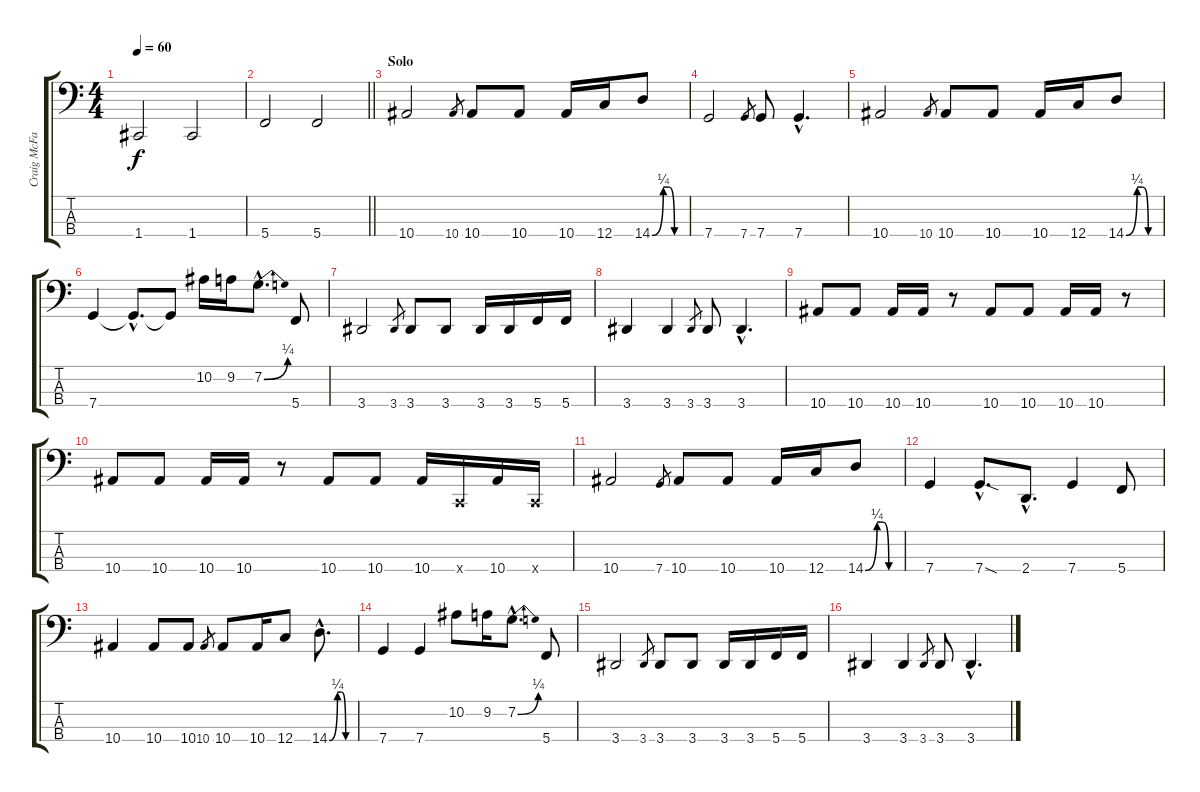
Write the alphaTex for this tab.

\track ("Craig McFarland" "Craig McFa") {instrument fretlessbass}
\staff {score tabs}
\tuning (G2 C2 G1 C1) {hide}
\ts (4 4)
\tempo 60
\clef f4
\ks c
1.4.2{dy f} 1.4.2 |
\barLineRight lightlight
5.4.2 5.4.2 |
\section ("" "Solo")
10.4.2 10.4.8{gr} 10.4.8 10.4.8 10.4.16 12.4.16 14.4{be (custom 0 0 20 1 30 1 40 0 60 0)}.8 |
7.4.2 7.4.8{gr} 7.4.8 7.4{hac}.4{d} |
10.4.2 10.4.8{gr} 10.4.8 10.4.8 10.4.16 12.4.16 14.4{be (custom 0 0 20 1 30 1 40 0 60 0)}.8 |
7.4.4 7.4{hac t}.8{d} 7.4{t}.8 10.2.16 9.2.16 7.2{be (bend 0 0 60 1) hac}.8{d} 5.4.8 |
3.4.2 3.4.8{gr} 3.4.8 3.4.8 3.4.16 3.4.16 5.4.16 5.4.16 |
3.4.4 3.4.4 3.4.8{gr} 3.4.8 3.4{hac}.4{d} |
10.4.8 10.4.8 10.4.16 10.4.16 r.8 10.4.8 10.4.8 10.4.16 10.4.16 r.8 |
10.4.8 10.4.8 10.4.16 10.4.16 r.8 10.4.8 10.4.8 10.4.16 0.4{x}.16 10.4.16 0.4{x}.16 |
10.4.2 7.4.8{gr} 10.4.8 10.4.8 10.4.16 12.4.16 14.4{be (custom 0 0 20 1 30 1 40 0 60 0)}.8 |
7.4.4 7.4{sod hac}.8{d} 2.4{hac}.8{d} 7.4.4 5.4.8 |
10.4.4 10.4.8 10.4.8 10.4.8{gr} 10.4.8 10.4.16 12.4.8 14.4{be (custom 0 0 20 1 30 1 40 0 60 0) hac}.8{d} |
7.4.4 7.4.4 10.2.8 9.2.16 7.2{be (bend 0 0 60 1) hac}.8{d} 5.4.8 |
3.4.2 3.4.8{gr} 3.4.8 3.4.8 3.4.16 3.4.16 5.4.16 5.4.16 |
3.4.4 3.4.4 3.4.8{gr} 3.4.8 3.4{hac}.4{d}
